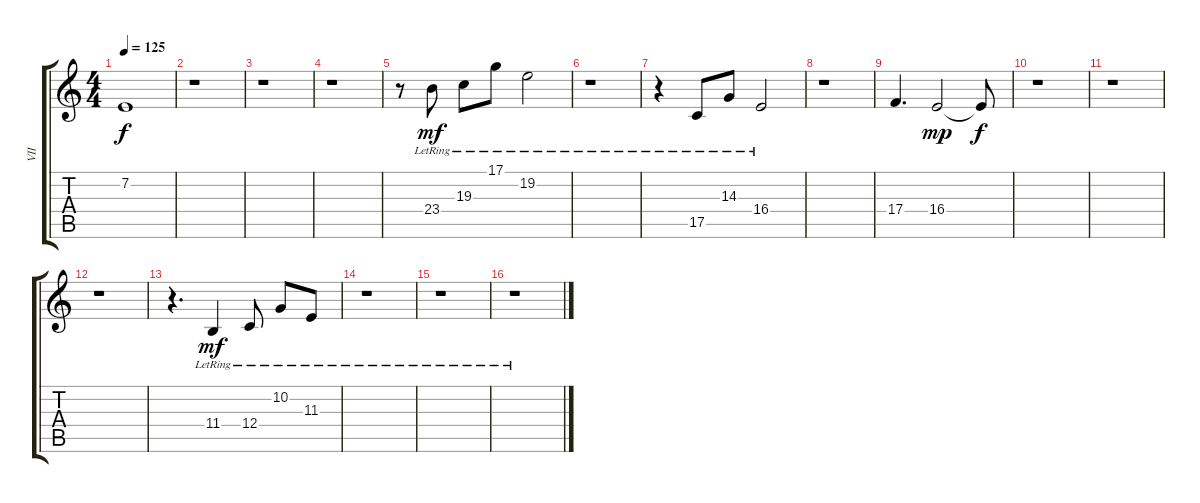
\track ("VII" "VII") {instrument vibraphone}
\staff {score tabs}
\tuning (D4 A3 F3 C3 G2 D2) {hide}
\ts (4 4)
\tempo 125
\clef g2
\ks c
7.2{t}.1{dy f} |
r.1 |
r.1 |
r.1 |
r.8 23.4{lr}.8{dy mf} 19.3{lr}.8 17.1{lr}.8 19.2{lr}.2 |
r.1 |
r.4 17.5{lr}.8 14.3{lr}.8 16.4{lr}.2 |
r.1 |
17.4.4{d} 16.4.2{dy mp} 16.4{t}.8{dy f} |
r.1 |
r.1 |
r.1 |
r.4{d} 11.4{lr}.4{dy mf} 12.4{lr}.8 10.2{lr}.8 11.3{lr}.8 |
r.1 |
r.1 |
r.1
